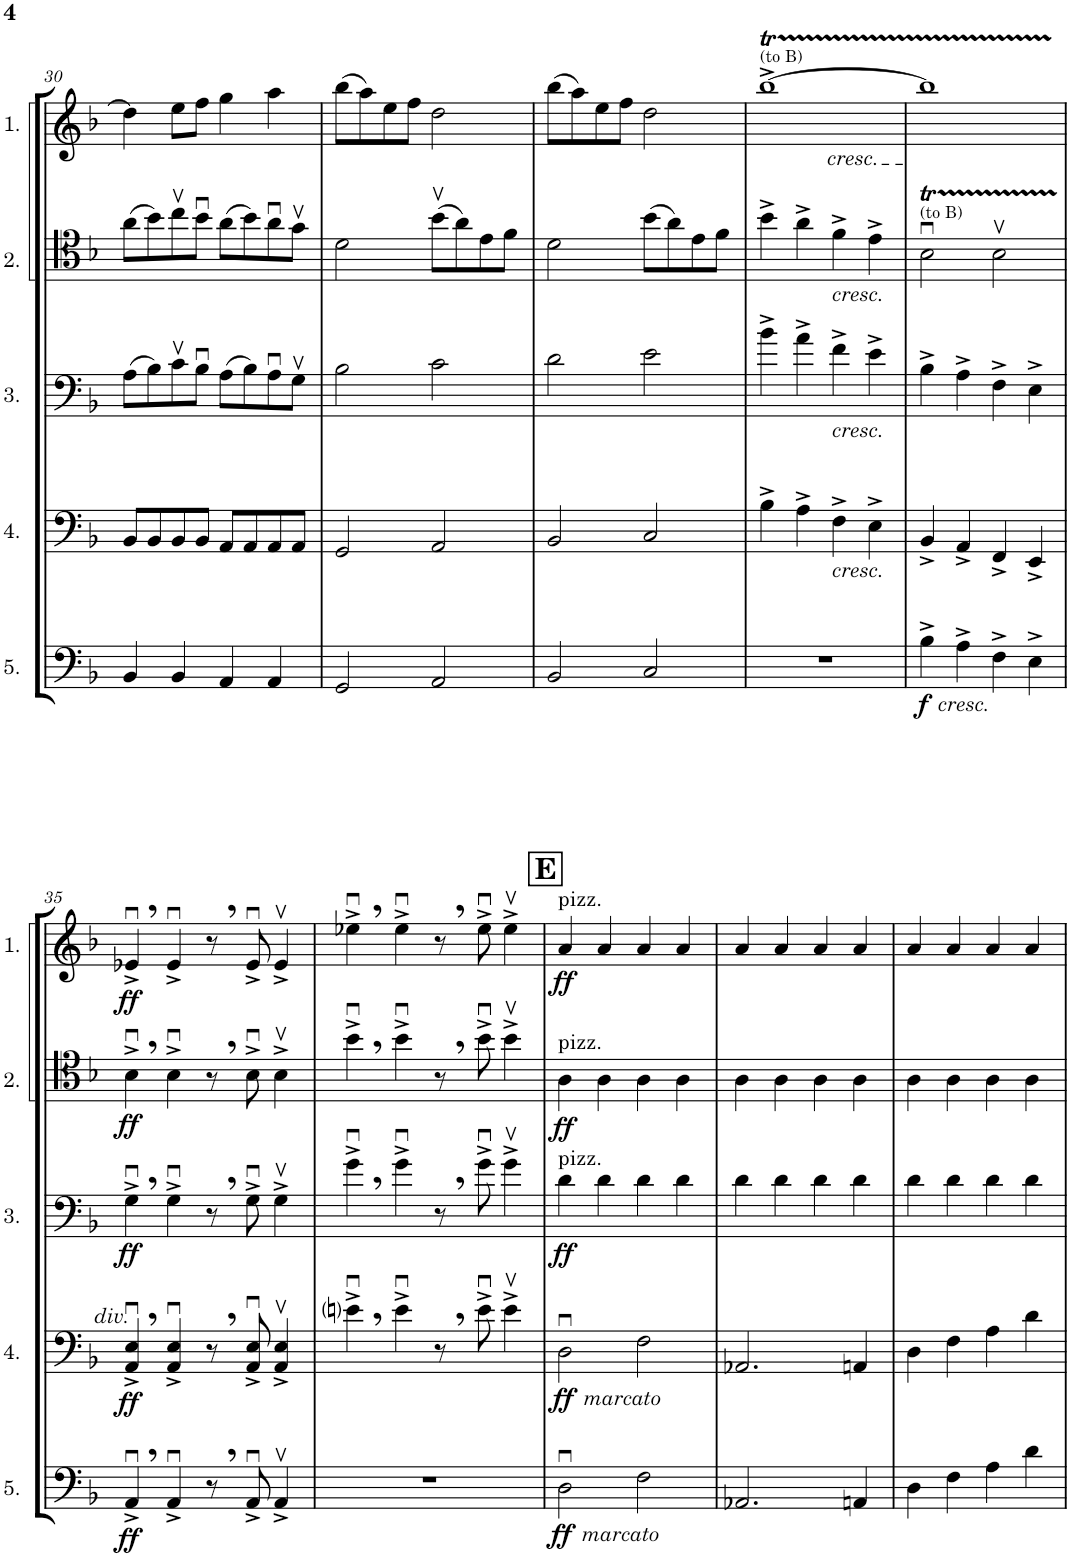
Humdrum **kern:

**kern	**dynam	**kern	**dynam	**kern	**dynam	**kern	**dynam	**kern	**dynam
*part5	*part5	*part4	*part4	*part3	*part3	*part2	*part2	*part1	*part1
*staff5	*staff5	*staff4	*staff4	*staff3	*staff3	*staff2	*staff2	*staff1	*staff1
*I"Cello 5	*	*I"Cello 4	*	*I"Cello 3	*	*I"Cello 2	*	*I"Cello 1	*
!!LO:PB:g=z
*clefF4	*	*clefF4	*	*clefF4	*	*clefC4	*	*clefG2	*
*k[b-]	*	*k[b-]	*	*k[b-]	*	*k[b-]	*	*k[b-]	*
*M4/4	*	*M4/4	*	*M4/4	*	*M4/4	*	*M4/4	*
=30	=30	=30	=30	=30	=30	=30	=30	=30	=30
4BB-/	.	8BB-/L	.	(8A\L	.	(8a\L	.	4dd\]	.
.	.	8BB-/	.	8B-\)	.	8b-\)	.	.	.
4BB-/	.	8BB-/	.	8cv\	.	8ccv\	.	8ee\L	.
.	.	8BB-/J	.	8B-u\J	.	8b-u\J	.	8ff\J	.
4AA/	.	8AA/L	.	(8A\L	.	(8a\L	.	4gg\	.
.	.	8AA/	.	8B-\)	.	8b-\)	.	.	.
4AA/	.	8AA/	.	8Au\	.	8au\	.	4aa\	.
.	.	8AA/J	.	8Gv\J	.	8gv\J	.	.	.
=31	=31	=31	=31	=31	=31	=31	=31	=31	=31
2GG/	.	2GG/	.	2B-\	.	2d\	.	(8bb-\L	.
.	.	.	.	.	.	.	.	8aa\)	.
.	.	.	.	.	.	.	.	8ee\	.
.	.	.	.	.	.	.	.	8ff\J	.
2AA/	.	2AA/	.	2c\	.	(8b-v\L	.	2dd\	.
.	.	.	.	.	.	8a\)	.	.	.
.	.	.	.	.	.	8e\	.	.	.
.	.	.	.	.	.	8f\J	.	.	.
=32	=32	=32	=32	=32	=32	=32	=32	=32	=32
2BB-/	.	2BB-/	.	2d\	.	2d\	.	(8bb-\L	.
.	.	.	.	.	.	.	.	8aa\)	.
.	.	.	.	.	.	.	.	8ee\	.
.	.	.	.	.	.	.	.	8ff\J	.
2C/	.	2C/	.	2e\	.	(8b-\L	.	2dd\	.
.	.	.	.	.	.	8a\)	.	.	.
.	.	.	.	.	.	8e\	.	.	.
.	.	.	.	.	.	8f\J	.	.	.
=33	=33	=33	=33	=33	=33	=33	=33	=33	=33
!	!	!	!	!	!	!	!	!LO:TX:a:t=(to B)	!
!	!	!	!	!	!	!	!	!LO:TX:b:i:t=cresc.	!
1r	.	4B-^\	.	4b-^\	.	4b-^\	.	[1bb-T^	.
.	.	4A^\	.	4a^\	.	4a^\	.	.	.
!	!	!	!	!	!	!LO:TX:b:i:t=cresc.	!	!	!
!	!	!	!	!LO:TX:b:i:t=cresc.	!	!	!	!	!
!	!	!LO:TX:b:i:t=cresc.	!	!	!	!	!	!	!
.	.	4F^\	.	4f^\	.	4f^\	.	.	.
.	.	4E^\	.	4e^\	.	4e^\	.	.	.
=34	=34	=34	=34	=34	=34	=34	=34	=34	=34
!	!	!	!	!	!	!LO:TX:a:t=(to B)	!	!	!
!	!LO:DY:b	!	!	!	!	!	!	!	!
!	!LO:DY:n=1:b	!	!	!	!	!	!	!	!
4B-^\	f other-dynamics	4BB-^/	.	4B-^\	.	2B-Tu\	.	1bb-TTT]	.
4A^\	.	4AA^/	.	4A^\	.	.	.	.	.
4F^\	.	4FF^/	.	4F^\	.	2B-TTTv\	.	.	.
4E^\	.	4EE^/	.	4E^\	.	.	.	.	.
!!LO:LB:g=z
=35	=35	=35	=35	=35	=35	=35	=35	=35	=35
!	!	!LO:TX:a:i:t=div.	!	!	!	!	!	!	!
!	!LO:DY:b	!	!LO:DY:b	!	!LO:DY:b	!	!LO:DY:b	!	!LO:DY:b
4AAu^,/	ff	4AA/u^, 4E/u^,	ff	4Gu^,\	ff	4B-u^,\	ff	4e-Xu^,/	ff
4AAu^/	.	4AA/u^ 4E/u^	.	4Gu^\	.	4B-u^\	.	4e-u^/	.
8r	.	8r	.	8r	.	8r	.	8r	.
8AAu^/	.	8AA/u^ 8E/u^	.	8Gu^\	.	8B-u^\	.	8e-u^/	.
4AAv^/	.	4AA/v^ 4E/v^	.	4Gv^\	.	4B-v^\	.	4e-v^/	.
=36	=36	=36	=36	=36	=36	=36	=36	=36	=36
1r	.	4eniu^,\	.	4gu^,\	.	4b-u^,\	.	4ee-Xu^,\	.
.	.	4eu^\	.	4gu^\	.	4b-u^\	.	4ee-u^\	.
.	.	8r	.	8r	.	8r	.	8r	.
.	.	8eu^\	.	8gu^\	.	8b-u^\	.	8ee-u^\	.
.	.	4ev^\	.	4gv^\	.	4b-v^\	.	4ee-v^\	.
!!LO:REH:place=s1:a:B:cj:fs=14:t=E
=37	=37	=37	=37	=37	=37	=37	=37	=37	=37
!	!	!	!	!	!	!	!	!LO:TX:a:t=pizz.	!
!	!	!	!	!	!	!LO:TX:a:t=pizz.	!	!	!
!	!	!	!	!LO:TX:a:t=pizz.	!	!	!	!	!
!	!LO:DY:b	!	!	!	!	!	!	!	!
!	!LO:DY:n=1:b	!	!LO:DY:b	!	!	!	!	!	!
!	!	!	!LO:DY:n=1:b	!	!LO:DY:b	!	!LO:DY:b	!	!LO:DY:b
2Du\	ff other-dynamics	2Du\	ff other-dynamics	4d\	ff	4A\	ff	4a/	ff
.	.	.	.	4d\	.	4A\	.	4a/	.
2F\	.	2F\	.	4d\	.	4A\	.	4a/	.
.	.	.	.	4d\	.	4A\	.	4a/	.
=38	=38	=38	=38	=38	=38	=38	=38	=38	=38
2.AA-X/	.	2.AA-X/	.	4d\	.	4A\	.	4a/	.
.	.	.	.	4d\	.	4A\	.	4a/	.
.	.	.	.	4d\	.	4A\	.	4a/	.
4AAn/	.	4AAn/	.	4d\	.	4A\	.	4a/	.
=39	=39	=39	=39	=39	=39	=39	=39	=39	=39
4D\	.	4D\	.	4d\	.	4A\	.	4a/	.
4F\	.	4F\	.	4d\	.	4A\	.	4a/	.
4A\	.	4A\	.	4d\	.	4A\	.	4a/	.
4d\	.	4d\	.	4d\	.	4A\	.	4a/	.
=	=	=	=	=	=	=	=	=	=
*-	*-	*-	*-	*-	*-	*-	*-	*-	*-
